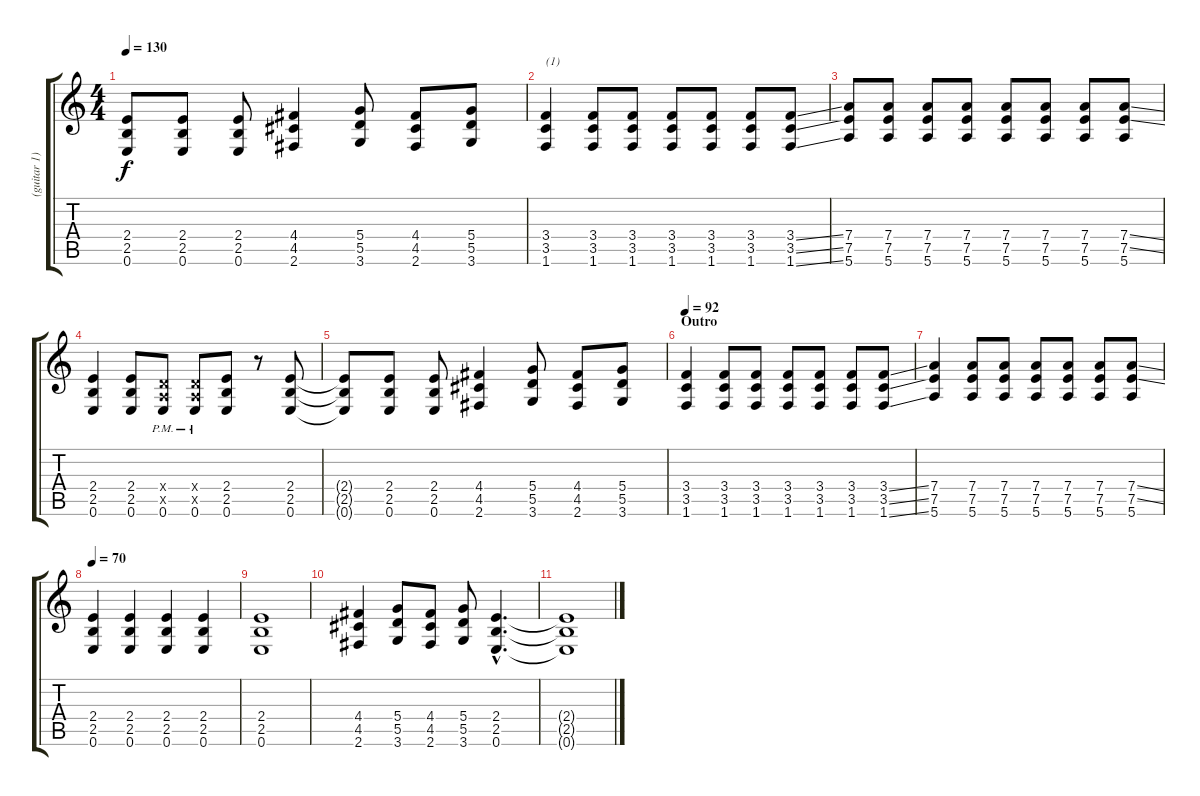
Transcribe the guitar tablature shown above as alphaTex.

\track ("(guitar 1)" "(guitar 1)") {instrument overdrivenguitar}
\staff {score tabs}
\tuning (E4 B3 G3 D3 A2 E2) {hide}
\ts (4 4)
\tempo 130
\clef g2
\ks c
(2.4{t} 2.5{t} 0.6{t}).8{dy f} (2.4 2.5 0.6).8 (2.4 2.5 0.6).8 (4.4 4.5 2.6).4 (5.4 5.5 3.6).8 (4.4 4.5 2.6).8 (5.4 5.5 3.6).8 |
(3.4 3.5 1.6).4{txt "(1)"} (3.4 3.5 1.6).8 (3.4 3.5 1.6).8 (3.4 3.5 1.6).8 (3.4 3.5 1.6).8 (3.4 3.5 1.6).8 (3.4{ss} 3.5{ss} 1.6{ss}).8 |
(7.4 7.5 5.6).8 (7.4 7.5 5.6).8 (7.4 7.5 5.6).8 (7.4 7.5 5.6).8 (7.4 7.5 5.6).8 (7.4 7.5 5.6).8 (7.4 7.5 5.6).8 (7.4{ss} 7.5{ss} 5.6).8 |
(2.4 2.5 0.6).4 (2.4 2.5 0.6).8 (0.4{x} 0.5{x} 0.6{pm}).8 (0.4{x} 0.5{x} 0.6{pm}).8 (2.4 2.5 0.6).8 r.8 (2.4 2.5 0.6).8 |
(2.4{t} 2.5{t} 0.6{t}).8 (2.4 2.5 0.6).8 (2.4 2.5 0.6).8 (4.4 4.5 2.6).4 (5.4 5.5 3.6).8 (4.4 4.5 2.6).8 (5.4 5.5 3.6).8 |
\section ("" "Outro")
\tempo 92
(3.4 3.5 1.6).4 (3.4 3.5 1.6).8 (3.4 3.5 1.6).8 (3.4 3.5 1.6).8 (3.4 3.5 1.6).8 (3.4 3.5 1.6).8 (3.4{ss} 3.5{ss} 1.6{ss}).8 |
(7.4 7.5 5.6).4 (7.4 7.5 5.6).8 (7.4 7.5 5.6).8 (7.4 7.5 5.6).8 (7.4 7.5 5.6).8 (7.4 7.5 5.6).8 (7.4{ss} 7.5{ss} 5.6).8 |
\tempo 70
(2.4 2.5 0.6).4 (2.4 2.5 0.6).4 (2.4 2.5 0.6).4 (2.4 2.5 0.6).4 |
(2.4 2.5 0.6).1 |
(4.4 4.5 2.6).4 (5.4 5.5 3.6).8 (4.4 4.5 2.6).8 (5.4 5.5 3.6).8 (2.4{hac} 2.5{hac} 0.6{hac}).4{d} |
(2.4{t} 2.5{t} 0.6{t}).1
